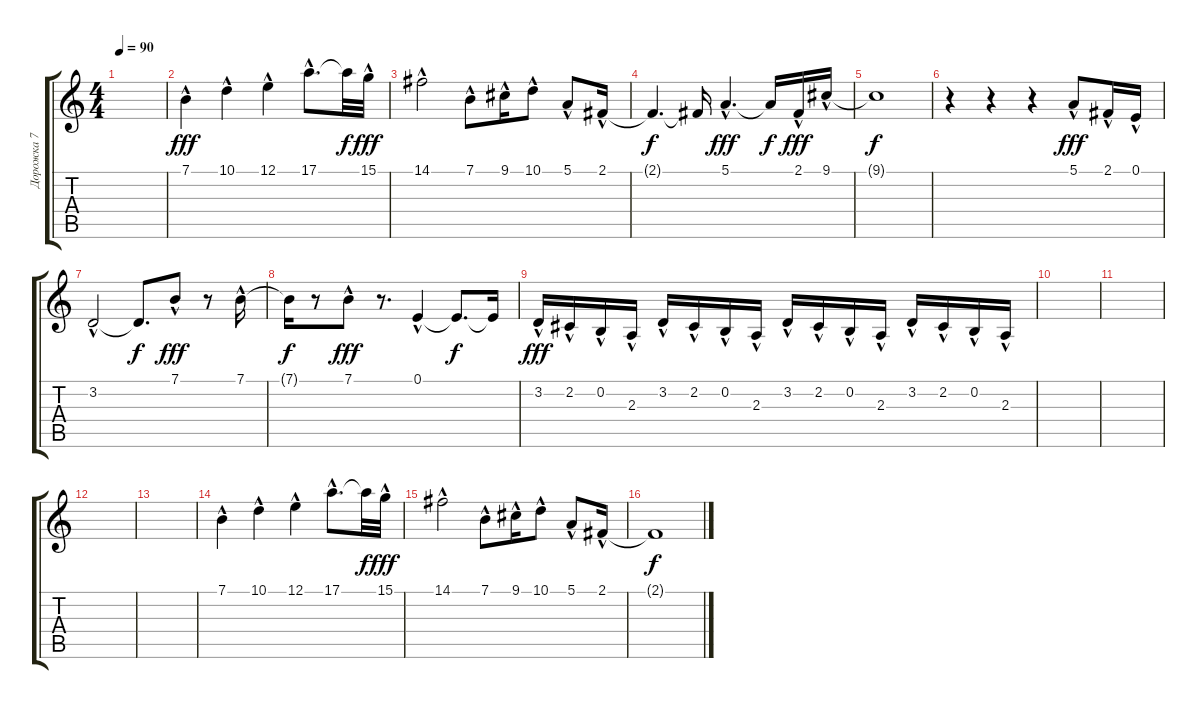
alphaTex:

\track ("Дорожка 7" "Дорожка 7") {instrument brasssection}
\staff {score tabs}
\tuning (E4 B3 G3 D3 A2 E2) {hide}
\ts (4 4)
\tempo 90
\clef g2
\ks c
|
7.1{hac}.4{dy fff} 10.1{hac}.4 12.1{hac}.4 17.1{hac}.8{d} 17.1{t}.32{dy f} 15.1{hac}.32{dy fff} |
14.1{hac}.2 7.1{hac}.8 9.1{hac}.16 10.1{hac}.8 5.1{hac}.8 2.1{hac}.16 |
2.1{t}.4{d dy f} 2.1{t}.16 5.1{hac}.4{d dy fff} 5.1{t}.16{dy f} 2.1{hac}.16{dy fff} 9.1{hac}.16 |
9.1{t}.1{dy f} |
r.4 r.4 r.4 5.1{hac}.8{dy fff} 2.1{hac}.16 0.1{hac}.16 |
3.2{hac}.2 3.2{t}.8{d dy f} 7.1{hac}.8{dy fff volume 4} r.8 7.1{hac}.16 |
7.1{t}.16{dy f} r.8 7.1{hac}.8{dy fff} r.8{d} 0.1{hac}.4{volume 14} 0.1{t}.8{d dy f} 0.1{t}.16 |
3.2{hac}.16{dy fff volume 4} 2.2{hac}.16 0.2{hac}.16 2.3{hac}.16 3.2{hac}.16 2.2{hac}.16 0.2{hac}.16 2.3{hac}.16 3.2{hac}.16 2.2{hac}.16 0.2{hac}.16 2.3{hac}.16 3.2{hac}.16 2.2{hac}.16 0.2{hac}.16 2.3{hac}.16 |
|
|
|
|
7.1{hac}.4{volume 14} 10.1{hac}.4 12.1{hac}.4 17.1{hac}.8{d} 17.1{t}.32{dy f} 15.1{hac}.32{dy fff} |
14.1{hac}.2 7.1{hac}.8 9.1{hac}.16 10.1{hac}.8 5.1{hac}.8 2.1{hac}.16 |
2.1{t}.1{dy f}
